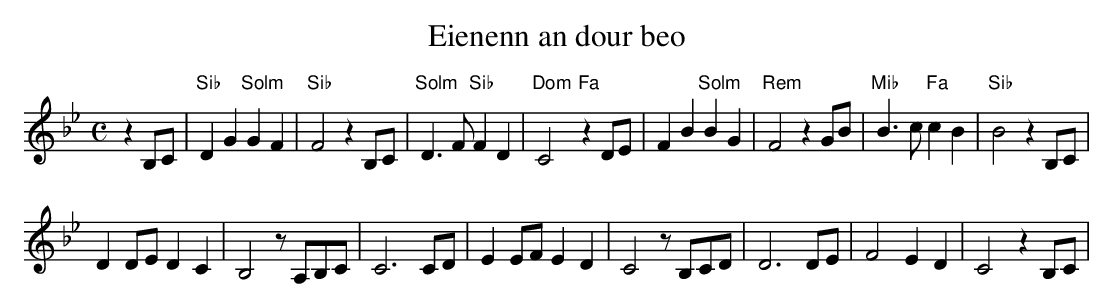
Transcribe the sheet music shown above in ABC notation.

X:1
T:Eienenn an dour beo
M:C
L:1/8
K:Bb
z2B,C|"Sib"D2G2 "Solm"G2F2|"Sib"F4 z2B,C|"Solm"D3F "Sib"F2D2|"Dom"C4 "Fa"z2DE|F2B2 "Solm"B2G2|\
"Rem"F4 z2GB|"Mib"B3c "Fa"c2B2|"Sib"B4 z2B,C|
D2DE D2C2|B,4 zA,B,C|C6 CD|E2EF E2D2|C4 zB,CD|D6 DE|F4 E2D2|C4 z2B,C|
